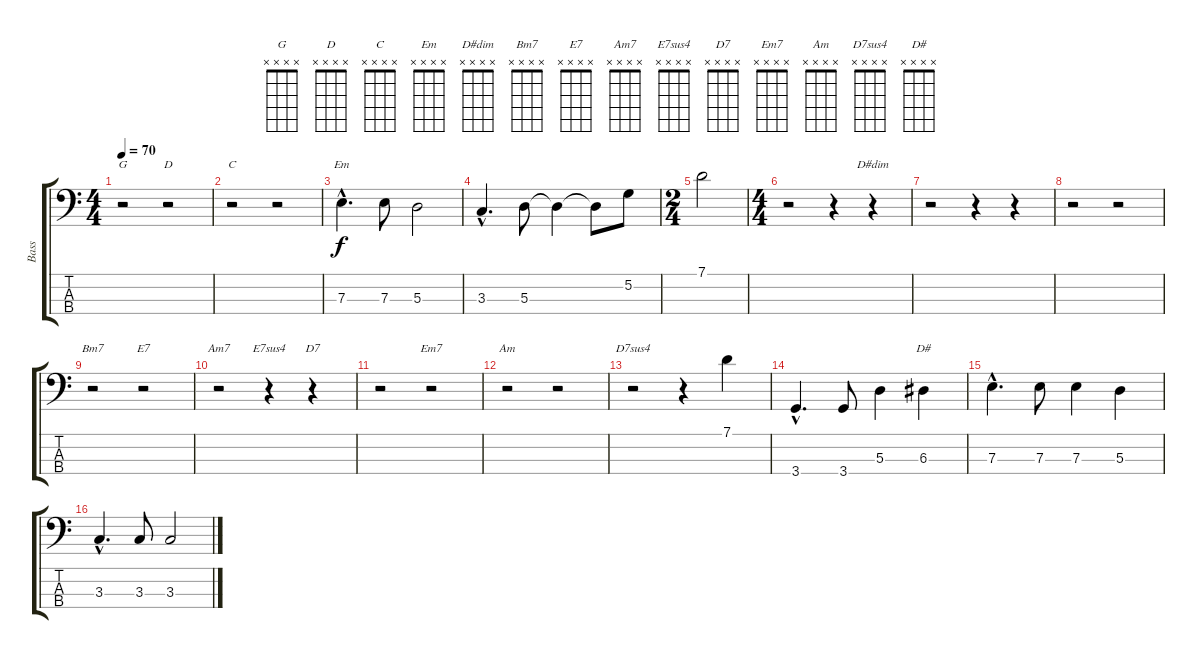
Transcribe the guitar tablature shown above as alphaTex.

\track ("Bass" "Bass") {instrument electricbassfinger}
\staff {score tabs}
\tuning (G2 D2 A1 E1) {hide}
\chord ("G" x x x x) {firstfret 0}
\chord ("D" x x x x) {firstfret 0}
\chord ("C" x x x x) {firstfret 0}
\chord ("Em" x x x x) {firstfret 0}
\chord ("D#dim" x x x x) {firstfret 0}
\chord ("Bm7" x x x x) {firstfret 0}
\chord ("E7" x x x x) {firstfret 0}
\chord ("Am7" x x x x) {firstfret 0}
\chord ("E7sus4" x x x x) {firstfret 0}
\chord ("D7" x x x x) {firstfret 0}
\chord ("Em7" x x x x) {firstfret 0}
\chord ("Am" x x x x) {firstfret 0}
\chord ("D7sus4" x x x x) {firstfret 0}
\chord ("D#" x x x x) {firstfret 0}
\ts (4 4)
\tempo 70
\clef f4
\ks c
r.2{ch "G" dy f instrument electricbassfinger} r.2{ch "D"} |
r.2{ch "C"} r.2 |
7.3{hac}.4{d ch "Em"} 7.3.8 5.3.2 |
3.3{hac}.4{d} 5.3.8 5.3{t}.4 5.3{t}.8 5.2.8 |
\ts (2 4)
7.1.2 |
\ts (4 4)
r.2 r.4 r.4{ch "D#dim"} |
r.2 r.4 r.4 |
r.2 r.2 |
r.2{ch "Bm7"} r.2{ch "E7"} |
r.2{ch "Am7"} r.4{ch "E7sus4"} r.4{ch "D7"} |
r.2 r.2{ch "Em7"} |
r.2{ch "Am"} r.2 |
r.2{ch "D7sus4"} r.4 7.1.4 |
3.4{hac}.4{d} 3.4.8 5.3.4 6.3.4{ch "D#"} |
7.3{hac}.4{d} 7.3.8 7.3.4 5.3.4 |
3.3{hac}.4{d} 3.3.8 3.3.2
